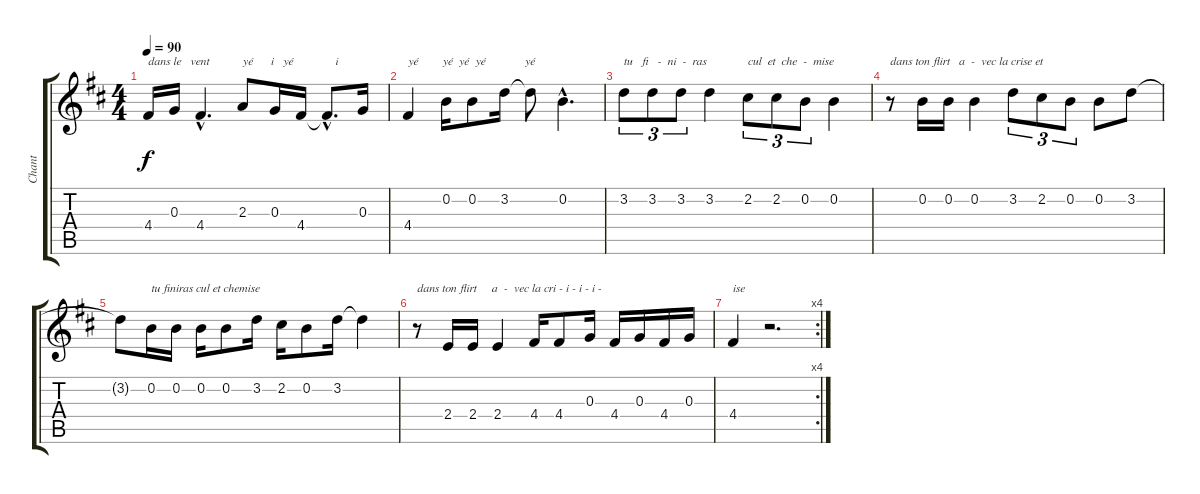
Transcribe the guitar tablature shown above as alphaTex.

\track ("Chant" "Chant") {instrument acousticguitarnylon}
\staff {score tabs}
\tuning (E4 B3 G3 D3 A2 E2) {hide}
\ts (4 4)
\tempo 90
\clef g2
\ks d
4.4.16{txt "dans le   vent" dy f} 0.3.16 4.4{hac}.4{d} 2.3.8{txt "yé      i   yé              i"} 0.3.16 4.4.16 4.4{hac t}.8{d} 0.3.16 |
4.4.4{txt "yé        yé  yé  yé             yé"} 0.2.16 0.2.8 3.2.16 3.2{t}.8 0.2{hac}.4{d} |
3.2.8{tu (3 2) txt "tu   fi   -  ni  -  ras"} 3.2.8{tu (3 2)} 3.2.8{tu (3 2)} 3.2.4 2.2.8{tu (3 2) txt "cul  et  che  -  mise"} 2.2.8{tu (3 2)} 0.2.8{tu (3 2)} 0.2.4 |
r.8{txt "dans ton flirt   a  -  vec la crise et"} 0.2.16 0.2.16 0.2.4 3.2.8{tu (3 2)} 2.2.8{tu (3 2)} 0.2.8{tu (3 2)} 0.2.8 3.2.8 |
3.2{t}.8 0.2.16{txt "tu finiras cul et chemise"} 0.2.16 0.2.16 0.2.8 3.2.16 2.2.16 0.2.8 3.2.16 3.2{t}.4 |
r.8{txt "dans ton flirt     a  -  vec la cri - i - i - i -"} 2.4.16 2.4.16 2.4.4 4.4.16 4.4.8 0.3.16 4.4.16 0.3.16 4.4.16 0.3.16 |
\rc 4
4.4.4{txt "ise"} r.2{d}
